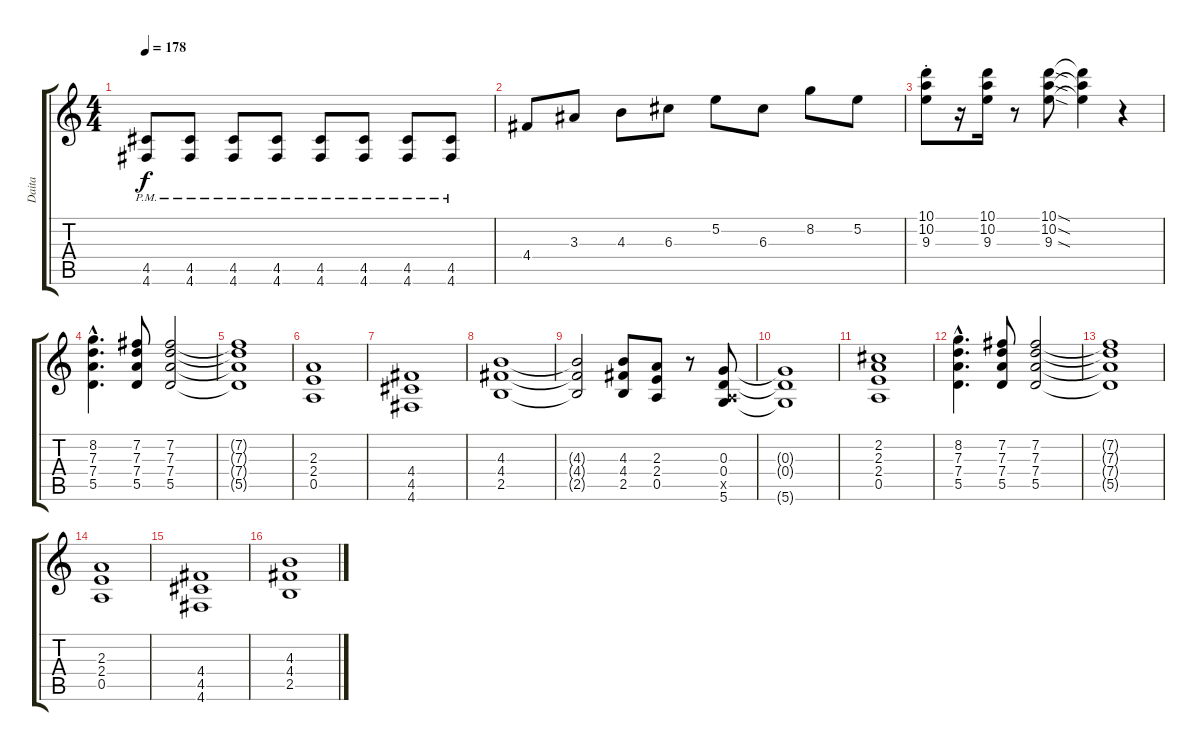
\track ("Daita" "Daita") {instrument distortionguitar}
\staff {score tabs}
\tuning (E4 B3 G3 D3 A2 D2) {hide}
\ts (4 4)
\tempo 178
\clef g2
\ks c
(4.5{pm} 4.6{pm}).8{dy f} (4.5{pm} 4.6{pm}).8 (4.5{pm} 4.6{pm}).8 (4.5{pm} 4.6{pm}).8 (4.5{pm} 4.6{pm}).8 (4.5{pm} 4.6{pm}).8 (4.5{pm} 4.6{pm}).8 (4.5{pm} 4.6{pm}).8 |
4.4.8 3.3.8 4.3.8 6.3.8 5.2.8 6.3.8 8.2.8 5.2.8 |
(10.1{st} 10.2{st} 9.3{st}).8 r.16 (10.1 10.2 9.3).16 r.8 (10.1{sod} 10.2{sod} 9.3{sod}).8 (10.1{t} 10.2{t} 9.3{t}).4 r.4 |
(8.2{hac} 7.3{hac} 7.4{hac} 5.5{hac}).4{d} (7.2 7.3 7.4 5.5).8 (7.2 7.3 7.4 5.5).2 |
(7.2{t} 7.3{t} 7.4{t} 5.5{t}).1 |
(2.3 2.4 0.5).1 |
(4.4 4.5 4.6).1 |
(4.3 4.4 2.5).1 |
(4.3{t} 4.4{t} 2.5{t}).2 (4.3 4.4 2.5).8 (2.3 2.4 0.5).8 r.8 (0.3 0.4 0.5{x} 5.6).8 |
(0.3{t} 0.4{t} 5.6{t}).1 |
(2.2 2.3 2.4 0.5).1 |
(8.2{hac} 7.3{hac} 7.4{hac} 5.5{hac}).4{d} (7.2 7.3 7.4 5.5).8 (7.2 7.3 7.4 5.5).2 |
(7.2{t} 7.3{t} 7.4{t} 5.5{t}).1 |
(2.3 2.4 0.5).1 |
(4.4 4.5 4.6).1 |
(4.3 4.4 2.5).1
